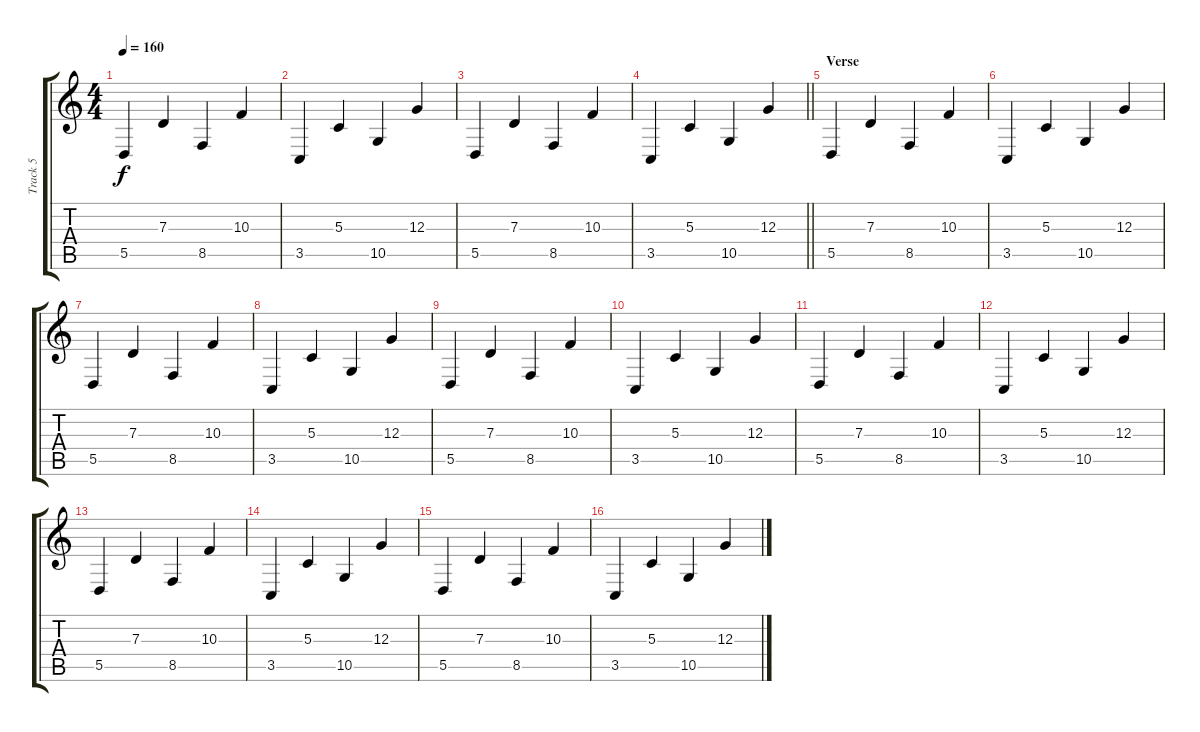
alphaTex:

\track ("Track 5" "Track 5") {instrument lead1square}
\staff {score tabs}
\tuning (E4 B3 G3 D3 A2 E2) {hide}
\ts (4 4)
\tempo 160
\clef g2
\ks c
5.5.4{dy f} 7.3.4 8.5.4 10.3.4 |
3.5.4 5.3.4 10.5.4 12.3.4 |
5.5.4 7.3.4 8.5.4 10.3.4 |
\barLineRight lightlight
3.5.4 5.3.4 10.5.4 12.3.4 |
\section ("" "Verse")
5.5.4 7.3.4 8.5.4 10.3.4 |
3.5.4 5.3.4 10.5.4 12.3.4 |
5.5.4 7.3.4 8.5.4 10.3.4 |
3.5.4 5.3.4 10.5.4 12.3.4 |
5.5.4 7.3.4 8.5.4 10.3.4 |
3.5.4 5.3.4 10.5.4 12.3.4 |
5.5.4 7.3.4 8.5.4 10.3.4 |
3.5.4 5.3.4 10.5.4 12.3.4 |
5.5.4 7.3.4 8.5.4 10.3.4 |
3.5.4 5.3.4 10.5.4 12.3.4 |
5.5.4 7.3.4 8.5.4 10.3.4 |
3.5.4 5.3.4 10.5.4 12.3.4
